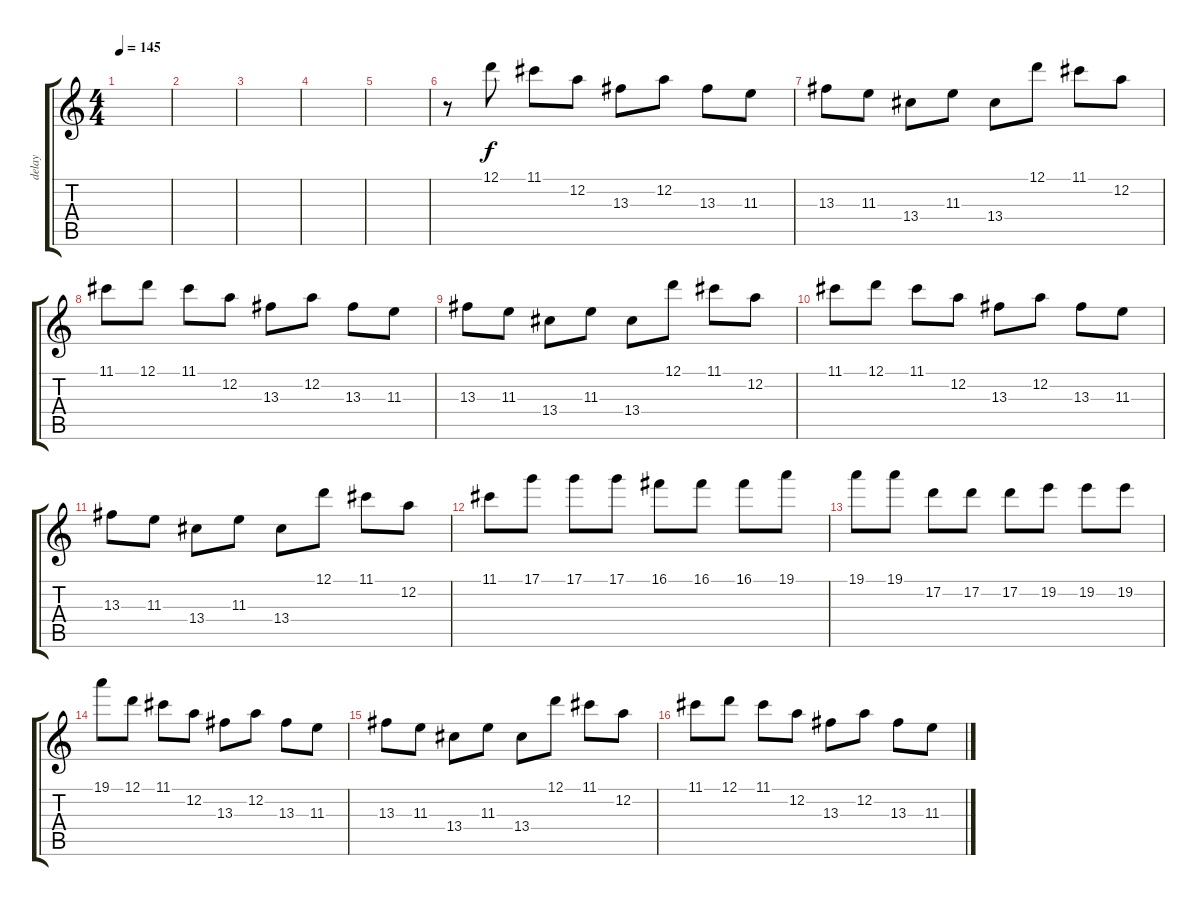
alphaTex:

\track ("delay" "delay") {instrument overdrivenguitar}
\staff {score tabs}
\tuning (D4 A3 F3 C3 G2 D2) {hide}
\ts (4 4)
\tempo 145
\clef g2
\ks c
|
|
|
|
|
r.8 12.1.8{dy f} 11.1.8 12.2.8 13.3.8 12.2.8 13.3.8 11.3.8 |
13.3.8 11.3.8 13.4.8 11.3.8 13.4.8 12.1.8 11.1.8 12.2.8 |
11.1.8 12.1.8 11.1.8 12.2.8 13.3.8 12.2.8 13.3.8 11.3.8 |
13.3.8 11.3.8 13.4.8 11.3.8 13.4.8 12.1.8 11.1.8 12.2.8 |
11.1.8 12.1.8 11.1.8 12.2.8 13.3.8 12.2.8 13.3.8 11.3.8 |
13.3.8 11.3.8 13.4.8 11.3.8 13.4.8 12.1.8 11.1.8 12.2.8 |
11.1.8 17.1.8 17.1.8 17.1.8 16.1.8 16.1.8 16.1.8 19.1.8 |
19.1.8 19.1.8 17.2.8 17.2.8 17.2.8 19.2.8 19.2.8 19.2.8 |
19.1.8 12.1.8 11.1.8 12.2.8 13.3.8 12.2.8 13.3.8 11.3.8 |
13.3.8 11.3.8 13.4.8 11.3.8 13.4.8 12.1.8 11.1.8 12.2.8 |
11.1.8 12.1.8 11.1.8 12.2.8 13.3.8 12.2.8 13.3.8 11.3.8
